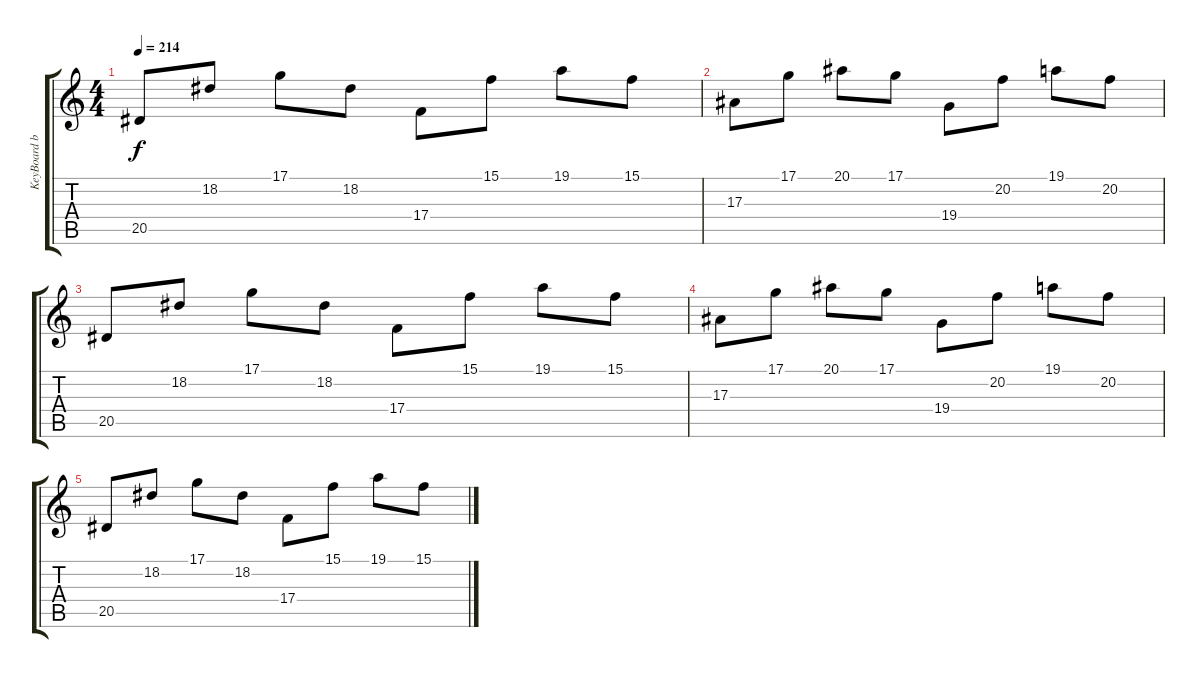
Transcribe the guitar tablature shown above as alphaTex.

\track ("KeyBoard bottle" "KeyBoard b") {instrument kalimba}
\staff {score tabs}
\tuning (D4 A3 F3 C3 G2 D2) {hide}
\ts (4 4)
\tempo 214
\clef g2
\ks c
20.5.8{dy f} 18.2.8 17.1.8 18.2.8 17.4.8 15.1.8 19.1.8 15.1.8 |
17.3.8 17.1.8 20.1.8 17.1.8 19.4.8 20.2.8 19.1.8 20.2.8 |
20.5.8 18.2.8 17.1.8 18.2.8 17.4.8 15.1.8 19.1.8 15.1.8 |
17.3.8 17.1.8 20.1.8 17.1.8 19.4.8 20.2.8 19.1.8 20.2.8 |
20.5.8 18.2.8 17.1.8 18.2.8 17.4.8 15.1.8 19.1.8 15.1.8
